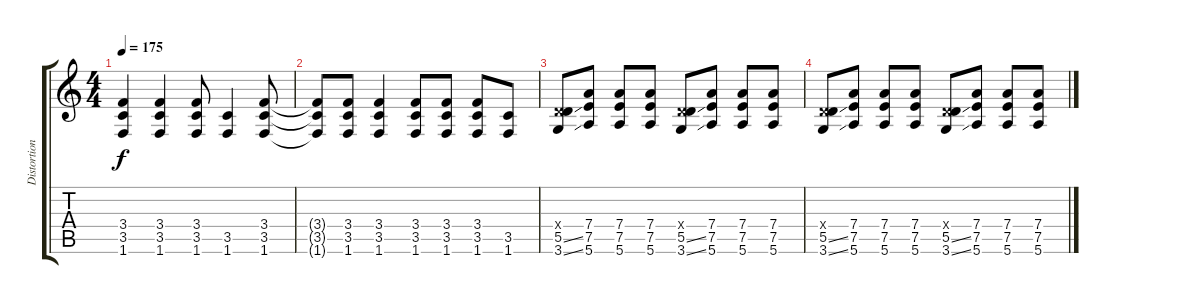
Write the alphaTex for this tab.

\track ("Distortion" "Distortion") {instrument overdrivenguitar}
\staff {score tabs}
\tuning (E4 B3 G3 D3 A2 E2) {hide}
\ts (4 4)
\tempo 175
\clef g2
\ks c
(3.4 3.5 1.6).4{dy f} (3.4 3.5 1.6).4 (3.4 3.5 1.6).8 (3.5 1.6).4 (3.4 3.5 1.6).8 |
(3.4{t} 3.5{t} 1.6{t}).8 (3.4 3.5 1.6).8 (3.4 3.5 1.6).4 (3.4 3.5 1.6).8 (3.4 3.5 1.6).8 (3.4 3.5 1.6).8 (3.5 1.6).8 |
(0.4{x} 5.5{ss} 3.6{ss}).8 (7.4 7.5 5.6).8 (7.4 7.5 5.6).8 (7.4 7.5 5.6).8 (0.4{x} 5.5{ss} 3.6{ss}).8 (7.4 7.5 5.6).8 (7.4 7.5 5.6).8 (7.4 7.5 5.6).8 |
(0.4{x} 5.5{ss} 3.6{ss}).8 (7.4 7.5 5.6).8 (7.4 7.5 5.6).8 (7.4 7.5 5.6).8 (0.4{x} 5.5{ss} 3.6{ss}).8 (7.4 7.5 5.6).8 (7.4 7.5 5.6).8 (7.4 7.5 5.6).8
